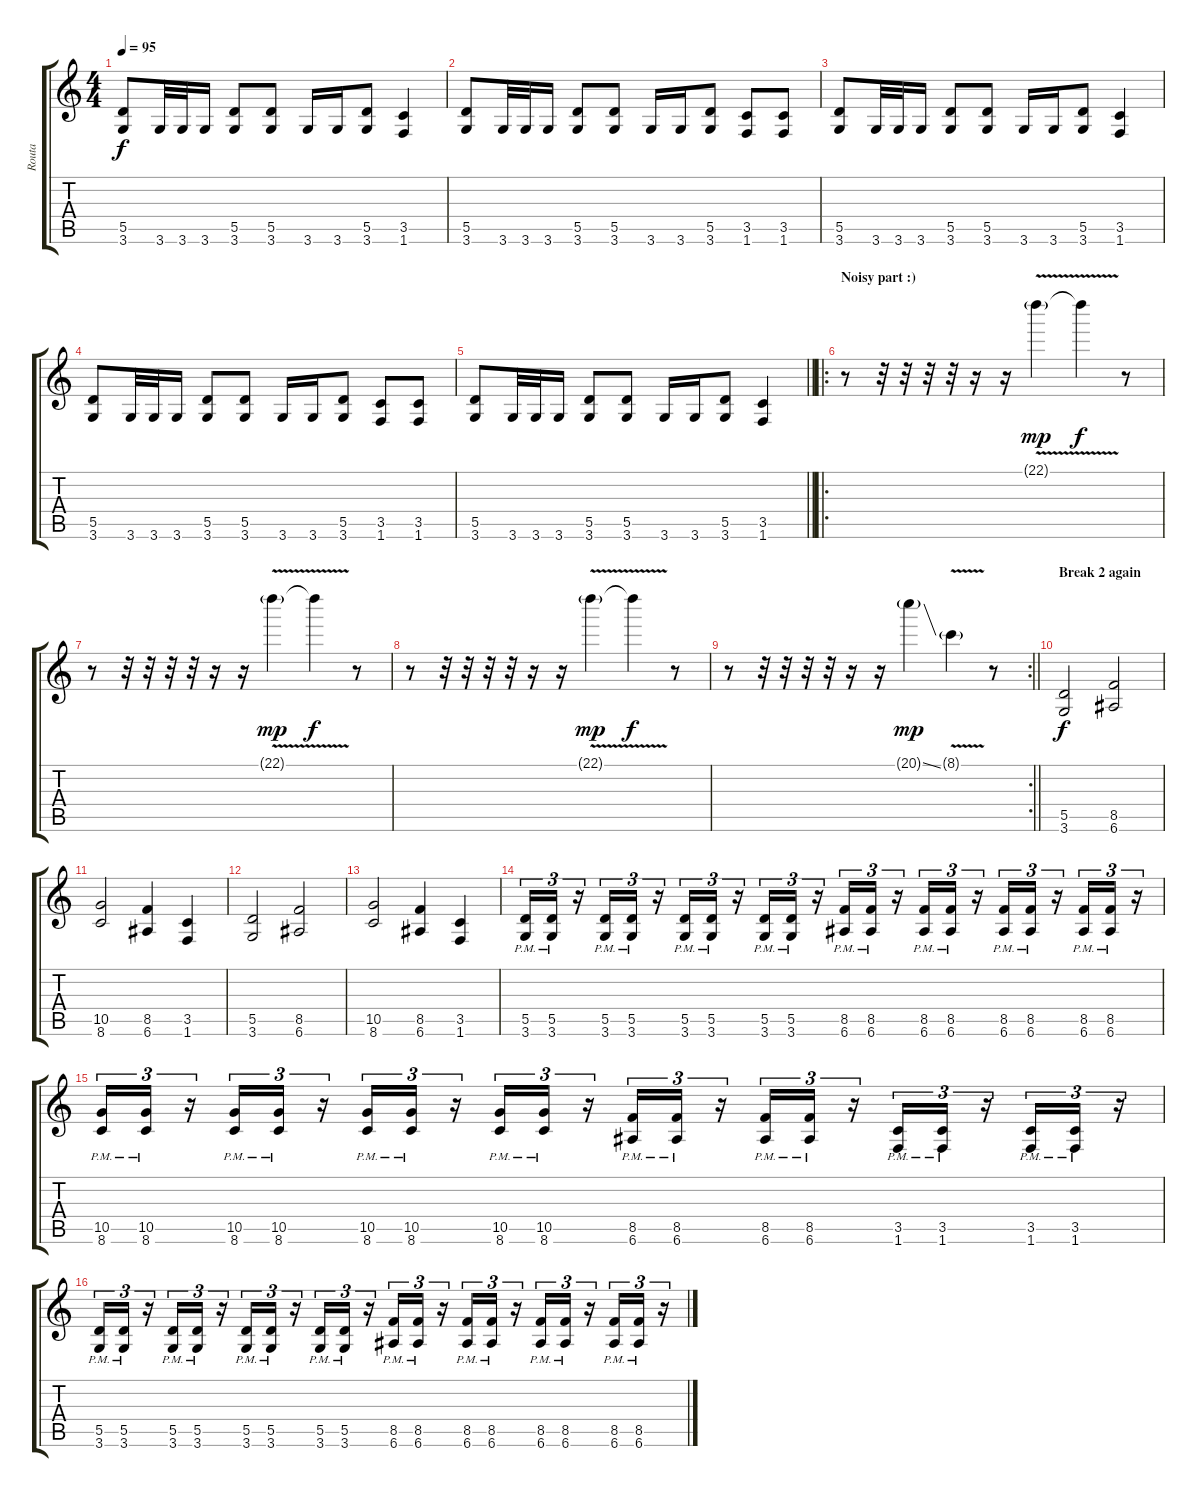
\track ("Routa" "Routa") {instrument distortionguitar}
\staff {score tabs}
\tuning (E4 B3 G3 D3 A2 E2) {hide}
\ts (4 4)
\tempo 95
\clef g2
\ks c
(5.5 3.6).8{dy f} 3.6.32 3.6.32 3.6.16 (5.5 3.6).8 (5.5 3.6).8 3.6.16 3.6.16 (5.5 3.6).8 (3.5 1.6).4 |
(5.5 3.6).8 3.6.32 3.6.32 3.6.16 (5.5 3.6).8 (5.5 3.6).8 3.6.16 3.6.16 (5.5 3.6).8 (3.5 1.6).8 (3.5 1.6).8 |
(5.5 3.6).8 3.6.32 3.6.32 3.6.16 (5.5 3.6).8 (5.5 3.6).8 3.6.16 3.6.16 (5.5 3.6).8 (3.5 1.6).4 |
(5.5 3.6).8 3.6.32 3.6.32 3.6.16 (5.5 3.6).8 (5.5 3.6).8 3.6.16 3.6.16 (5.5 3.6).8 (3.5 1.6).8 (3.5 1.6).8 |
\barLineRight lightlight
(5.5 3.6).8 3.6.32 3.6.32 3.6.16 (5.5 3.6).8 (5.5 3.6).8 3.6.16 3.6.16 (5.5 3.6).8 (3.5 1.6).4 |
\ro
\section ("" "Noisy part :)")
r.8{balance 8} r.32 r.32 r.32 r.32 r.16 r.16 22.1{v g}.4{dy mp} 22.1{t}.4{dy f} r.8 |
r.8 r.32 r.32 r.32 r.32 r.16 r.16 22.1{v g}.4{dy mp} 22.1{t}.4{dy f} r.8 |
r.8 r.32 r.32 r.32 r.32 r.16 r.16 22.1{v g}.4{dy mp} 22.1{t}.4{dy f} r.8 |
\rc 2
\barLineRight lightlight
r.8 r.32 r.32 r.32 r.32 r.16 r.16 20.1{ss g}.4{dy mp} 8.1{v g}.4 r.8 |
\section ("" "Break 2 again")
(5.5 3.6).2{dy f balance 16} (8.5 6.6).2 |
(10.5 8.6).2 (8.5 6.6).4 (3.5 1.6).4 |
(5.5 3.6).2 (8.5 6.6).2 |
(10.5 8.6).2 (8.5 6.6).4 (3.5 1.6).4 |
(5.5 3.6{pm}).16{tu (3 2)} (5.5 3.6{pm}).16{tu (3 2)} r.16{tu (3 2)} (5.5 3.6{pm}).16{tu (3 2)} (5.5 3.6{pm}).16{tu (3 2)} r.16{tu (3 2)} (5.5 3.6{pm}).16{tu (3 2)} (5.5 3.6{pm}).16{tu (3 2)} r.16{tu (3 2)} (5.5 3.6{pm}).16{tu (3 2)} (5.5 3.6{pm}).16{tu (3 2)} r.16{tu (3 2)} (8.5{pm} 6.6).16{tu (3 2)} (8.5{pm} 6.6).16{tu (3 2)} r.16{tu (3 2)} (8.5{pm} 6.6).16{tu (3 2)} (8.5{pm} 6.6).16{tu (3 2)} r.16{tu (3 2)} (8.5{pm} 6.6).16{tu (3 2)} (8.5{pm} 6.6).16{tu (3 2)} r.16{tu (3 2)} (8.5{pm} 6.6).16{tu (3 2)} (8.5{pm} 6.6).16{tu (3 2)} r.16{tu (3 2)} |
(10.5{pm} 8.6).16{tu (3 2)} (10.5{pm} 8.6).16{tu (3 2)} r.16{tu (3 2)} (10.5{pm} 8.6).16{tu (3 2)} (10.5{pm} 8.6).16{tu (3 2)} r.16{tu (3 2)} (10.5{pm} 8.6).16{tu (3 2)} (10.5{pm} 8.6).16{tu (3 2)} r.16{tu (3 2)} (10.5{pm} 8.6).16{tu (3 2)} (10.5{pm} 8.6).16{tu (3 2)} r.16{tu (3 2)} (8.5{pm} 6.6).16{tu (3 2)} (8.5{pm} 6.6).16{tu (3 2)} r.16{tu (3 2)} (8.5{pm} 6.6).16{tu (3 2)} (8.5{pm} 6.6).16{tu (3 2)} r.16{tu (3 2)} (3.5{pm} 1.6{pm}).16{tu (3 2)} (3.5{pm} 1.6{pm}).16{tu (3 2)} r.16{tu (3 2)} (3.5{pm} 1.6{pm}).16{tu (3 2)} (3.5{pm} 1.6{pm}).16{tu (3 2)} r.16{tu (3 2)} |
(5.5 3.6{pm}).16{tu (3 2)} (5.5 3.6{pm}).16{tu (3 2)} r.16{tu (3 2)} (5.5 3.6{pm}).16{tu (3 2)} (5.5 3.6{pm}).16{tu (3 2)} r.16{tu (3 2)} (5.5 3.6{pm}).16{tu (3 2)} (5.5 3.6{pm}).16{tu (3 2)} r.16{tu (3 2)} (5.5 3.6{pm}).16{tu (3 2)} (5.5 3.6{pm}).16{tu (3 2)} r.16{tu (3 2)} (8.5{pm} 6.6).16{tu (3 2)} (8.5{pm} 6.6).16{tu (3 2)} r.16{tu (3 2)} (8.5{pm} 6.6).16{tu (3 2)} (8.5{pm} 6.6).16{tu (3 2)} r.16{tu (3 2)} (8.5{pm} 6.6).16{tu (3 2)} (8.5{pm} 6.6).16{tu (3 2)} r.16{tu (3 2)} (8.5{pm} 6.6).16{tu (3 2)} (8.5{pm} 6.6).16{tu (3 2)} r.16{tu (3 2)}
